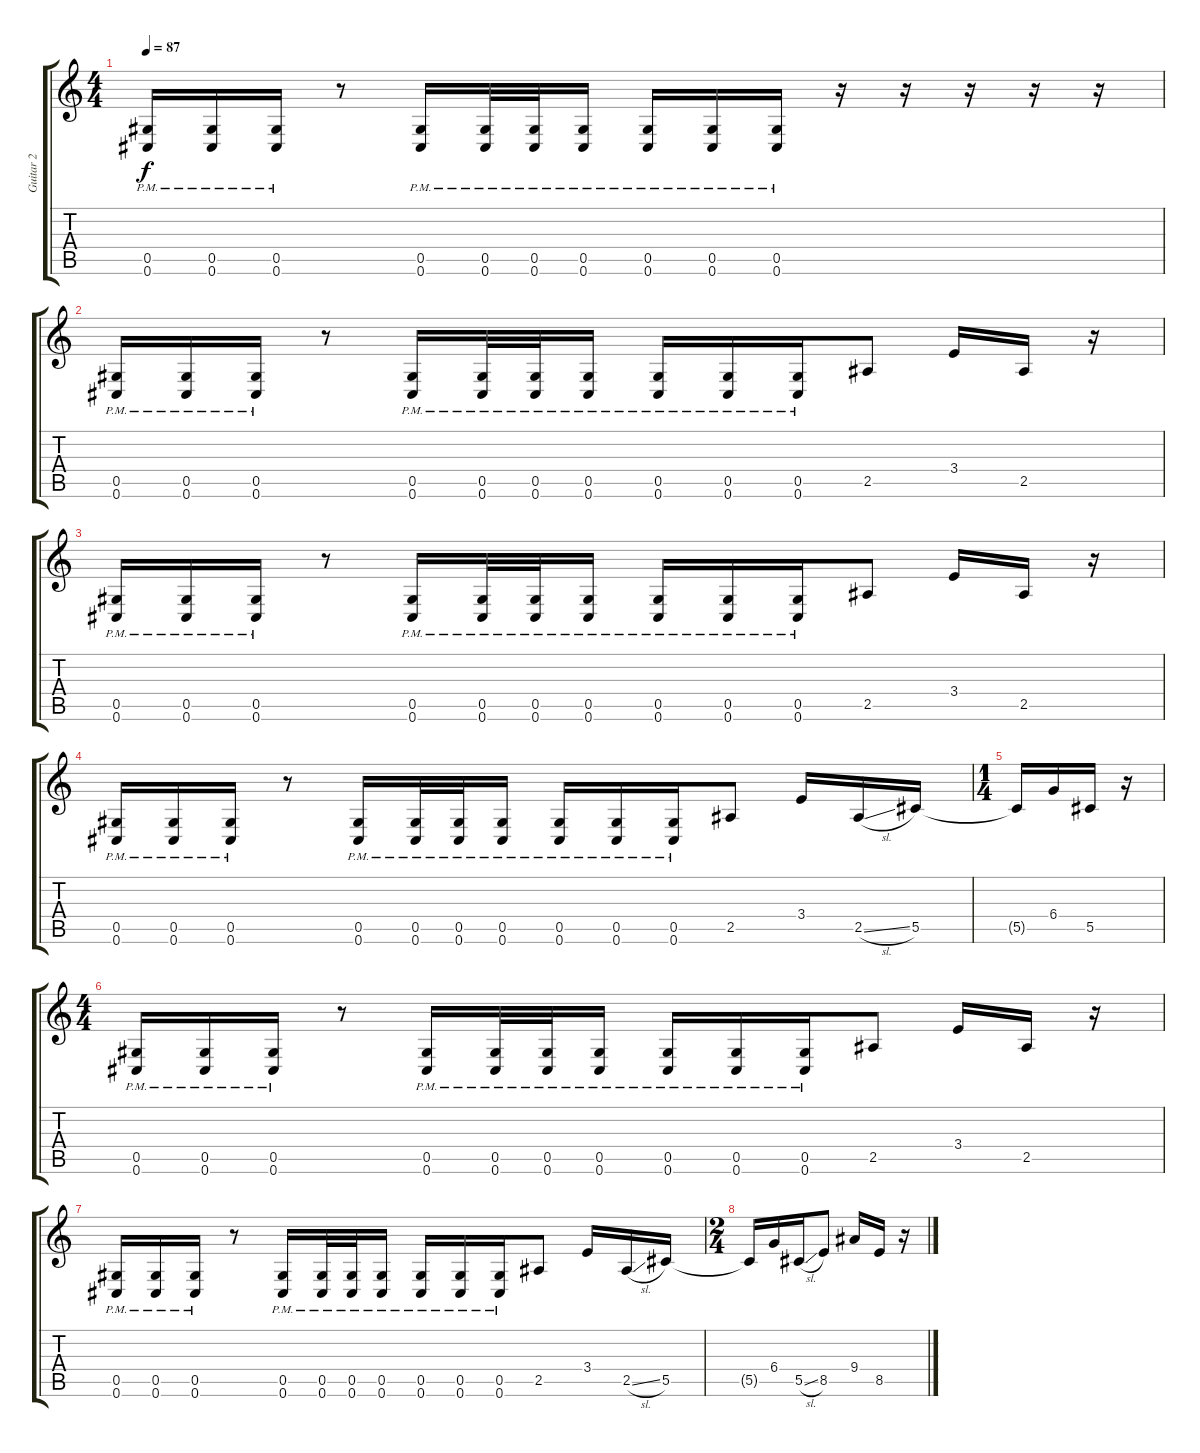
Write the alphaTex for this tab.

\track ("Guitar 2" "Guitar 2") {instrument overdrivenguitar}
\staff {score tabs}
\tuning (Eb4 Bb3 Gb3 Db3 Ab2 Db2) {hide}
\ts (4 4)
\tempo 87
\clef g2
\ks c
(0.5{pm} 0.6{pm}).16{dy f balance 8} (0.5{pm} 0.6{pm}).16 (0.5{pm} 0.6{pm}).16 r.8 (0.5{pm} 0.6{pm}).16 (0.5{pm} 0.6{pm}).32 (0.5{pm} 0.6{pm}).32 (0.5{pm} 0.6{pm}).16 (0.5{pm} 0.6{pm}).16 (0.5{pm} 0.6{pm}).16 (0.5{pm} 0.6{pm}).16 r.16 r.16 r.16 r.16 r.16 |
(0.5{pm} 0.6{pm}).16 (0.5{pm} 0.6{pm}).16 (0.5{pm} 0.6{pm}).16 r.8 (0.5{pm} 0.6{pm}).16 (0.5{pm} 0.6{pm}).32 (0.5{pm} 0.6{pm}).32 (0.5{pm} 0.6{pm}).16 (0.5{pm} 0.6{pm}).16 (0.5{pm} 0.6{pm}).16 (0.5{pm} 0.6{pm}).16 2.5.8{balance 0} 3.4.16 2.5.16 r.16 |
(0.5{pm} 0.6{pm}).16{balance 8} (0.5{pm} 0.6{pm}).16 (0.5{pm} 0.6{pm}).16 r.8 (0.5{pm} 0.6{pm}).16 (0.5{pm} 0.6{pm}).32 (0.5{pm} 0.6{pm}).32 (0.5{pm} 0.6{pm}).16 (0.5{pm} 0.6{pm}).16 (0.5{pm} 0.6{pm}).16 (0.5{pm} 0.6{pm}).16 2.5.8{balance 0} 3.4.16 2.5.16 r.16 |
(0.5{pm} 0.6{pm}).16{balance 8} (0.5{pm} 0.6{pm}).16 (0.5{pm} 0.6{pm}).16 r.8 (0.5{pm} 0.6{pm}).16 (0.5{pm} 0.6{pm}).32 (0.5{pm} 0.6{pm}).32 (0.5{pm} 0.6{pm}).16 (0.5{pm} 0.6{pm}).16 (0.5{pm} 0.6{pm}).16 (0.5{pm} 0.6{pm}).16 2.5.8{balance 0} 3.4.16 2.5{sl}.16 5.5.16 |
\ts (1 4)
5.5{t}.16 6.4.16 5.5.16 r.16 |
\ts (4 4)
(0.5{pm} 0.6{pm}).16{balance 8} (0.5{pm} 0.6{pm}).16 (0.5{pm} 0.6{pm}).16 r.8 (0.5{pm} 0.6{pm}).16 (0.5{pm} 0.6{pm}).32 (0.5{pm} 0.6{pm}).32 (0.5{pm} 0.6{pm}).16 (0.5{pm} 0.6{pm}).16 (0.5{pm} 0.6{pm}).16 (0.5{pm} 0.6{pm}).16 2.5.8{balance 0} 3.4.16 2.5.16 r.16 |
(0.5{pm} 0.6{pm}).16{balance 8} (0.5{pm} 0.6{pm}).16 (0.5{pm} 0.6{pm}).16 r.8 (0.5{pm} 0.6{pm}).16 (0.5{pm} 0.6{pm}).32 (0.5{pm} 0.6{pm}).32 (0.5{pm} 0.6{pm}).16 (0.5{pm} 0.6{pm}).16 (0.5{pm} 0.6{pm}).16 (0.5{pm} 0.6{pm}).16 2.5.8{balance 0} 3.4.16 2.5{sl}.16 5.5.16 |
\ts (2 4)
5.5{t}.16 6.4.16 5.5{sl}.16 8.5.8 9.4.16 8.5.16 r.16
